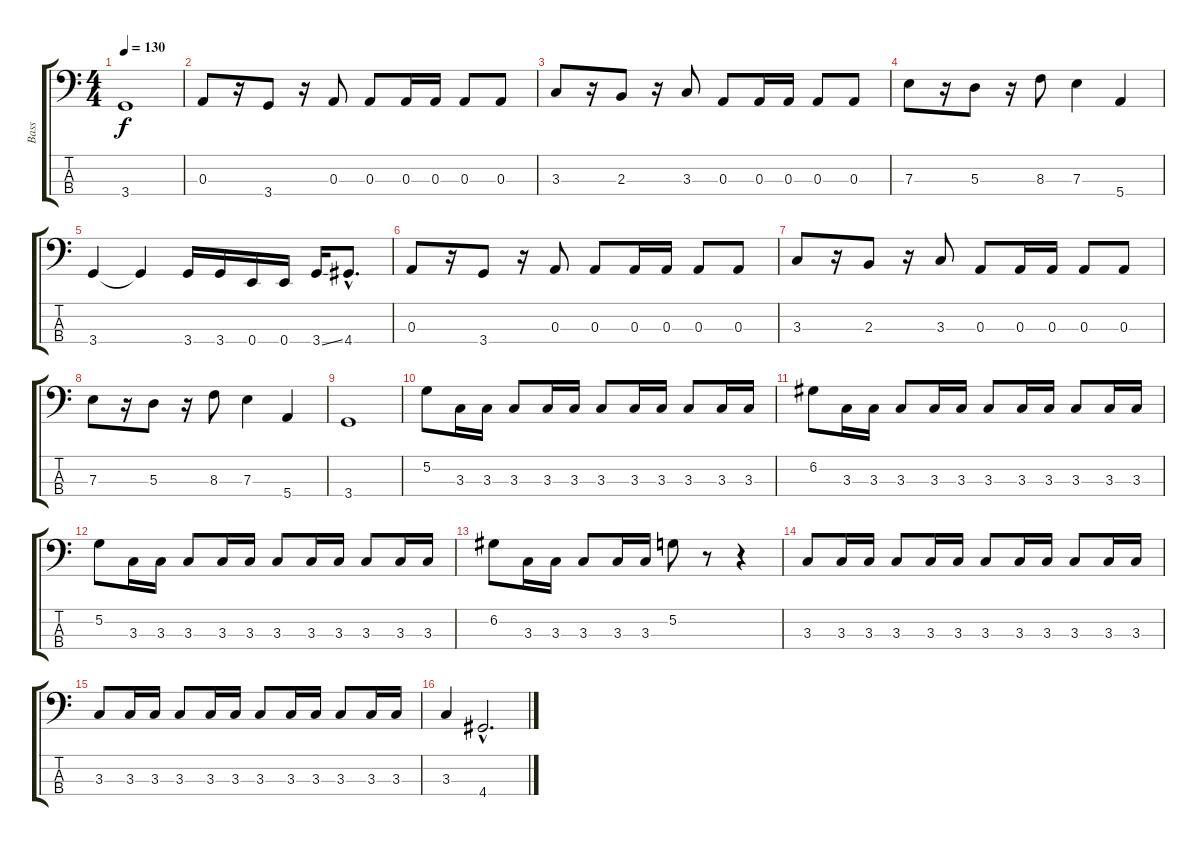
\track ("Bass" "Bass") {instrument electricbassfinger}
\staff {score tabs}
\tuning (G2 D2 A1 E1) {hide}
\ts (4 4)
\tempo 130
\clef f4
\ks c
3.4.1{dy f} |
0.3.8 r.16 3.4.8 r.16 0.3.8 0.3.8 0.3.16 0.3.16 0.3.8 0.3.8 |
3.3.8 r.16 2.3.8 r.16 3.3.8 0.3.8 0.3.16 0.3.16 0.3.8 0.3.8 |
7.3.8 r.16 5.3.8 r.16 8.3.8 7.3.4 5.4.4 |
3.4.4 3.4{t}.4 3.4.16 3.4.16 0.4.16 0.4.16 3.4{ss}.16 4.4{hac}.8{d} |
0.3.8 r.16 3.4.8 r.16 0.3.8 0.3.8 0.3.16 0.3.16 0.3.8 0.3.8 |
3.3.8 r.16 2.3.8 r.16 3.3.8 0.3.8 0.3.16 0.3.16 0.3.8 0.3.8 |
7.3.8 r.16 5.3.8 r.16 8.3.8 7.3.4 5.4.4 |
3.4.1 |
5.2.8 3.3.16 3.3.16 3.3.8 3.3.16 3.3.16 3.3.8 3.3.16 3.3.16 3.3.8 3.3.16 3.3.16 |
6.2.8 3.3.16 3.3.16 3.3.8 3.3.16 3.3.16 3.3.8 3.3.16 3.3.16 3.3.8 3.3.16 3.3.16 |
5.2.8 3.3.16 3.3.16 3.3.8 3.3.16 3.3.16 3.3.8 3.3.16 3.3.16 3.3.8 3.3.16 3.3.16 |
6.2.8 3.3.16 3.3.16 3.3.8 3.3.16 3.3.16 5.2.8 r.8 r.4 |
3.3.8 3.3.16 3.3.16 3.3.8 3.3.16 3.3.16 3.3.8 3.3.16 3.3.16 3.3.8 3.3.16 3.3.16 |
3.3.8 3.3.16 3.3.16 3.3.8 3.3.16 3.3.16 3.3.8 3.3.16 3.3.16 3.3.8 3.3.16 3.3.16 |
3.3.4 4.4{hac}.2{d}
